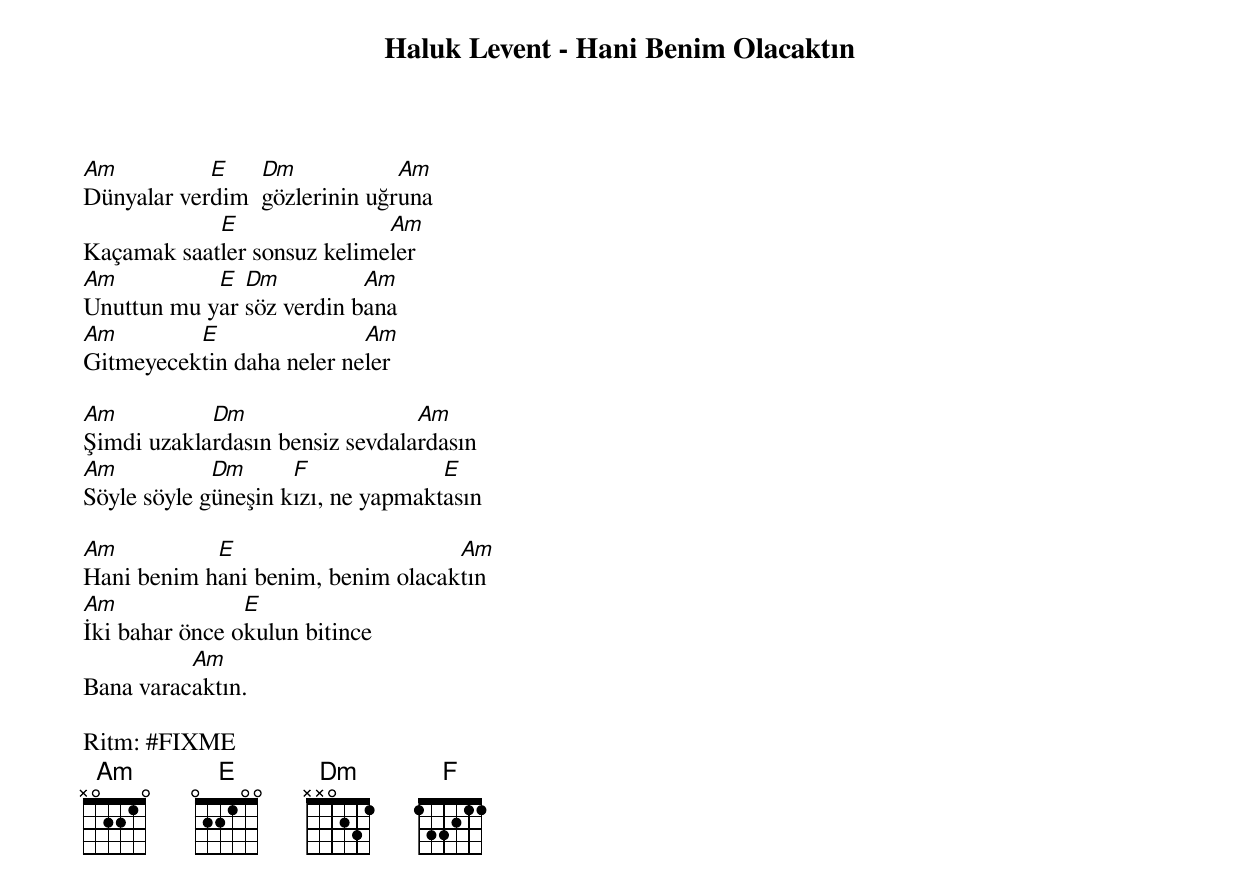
Haluk Levent - Hani Benim Olacaktın

Am          E    Dm            Am
Dünyalar verdim  gözlerinin uğruna
            E                Am
Kaçamak saatler sonsuz kelimeler
Am          E  Dm          Am
Unuttun mu yar söz verdin bana
Am        E                Am
Gitmeyecektin daha neler neler

Am          Dm                   Am
Şimdi uzaklardasın bensiz sevdalardasın
Am           Dm      F              E
Söyle söyle güneşin kızı, ne yapmaktasın

Am          E                      Am
Hani benim hani benim, benim olacaktın
Am              E
İki bahar önce okulun bitince
          Am
Bana varacaktın.

Ritm: #FIXME
